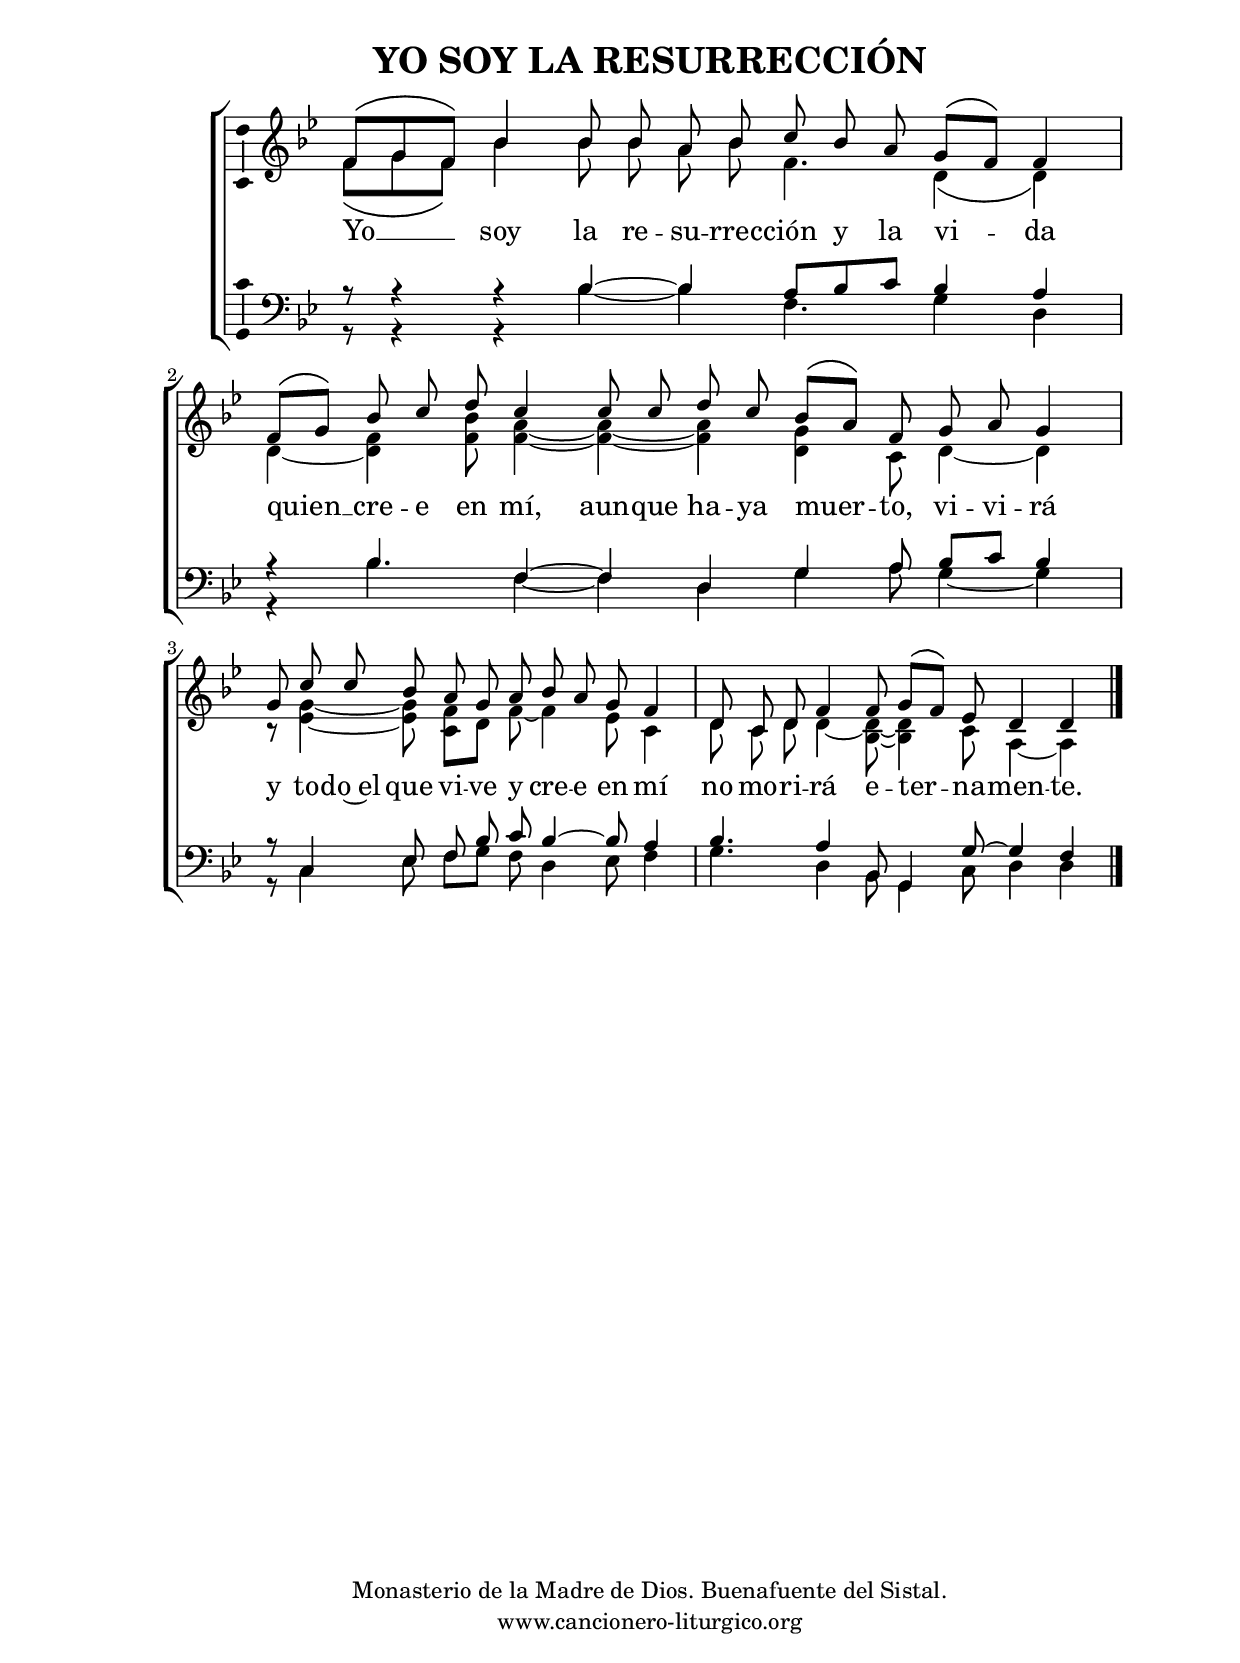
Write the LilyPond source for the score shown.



%versión de lilypond para la que se ha escrito esta partitura:
\version "2.16.0"

	%Tamaño papel
	#(set-default-paper-size "a4")
	%Tamaño partitura
	#(set-global-staff-size 20)
	%No responde al pulsar sobre una nota
	#(ly:set-option 'point-and-click #f)

%parámetros del encabezamiento:
\header {
	title = "YO SOY LA RESURRECCIÓN"
	%title = \markup{\fontsize #-1 "YO SOY LA RESURRECCIÓN"}
	subtitle = ""
	composer = ""
	poet = ""
	meter = ""
	arranger = ""
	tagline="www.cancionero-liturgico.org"
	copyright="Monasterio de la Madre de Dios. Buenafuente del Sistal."
	tiempo = ""
	usos = ""
	letra = "Yo soy la resurrección y la vida quien cree en mí, aunque haya muerto, vivirá y todo el que vive y cree en mí no morirá eternamente."
	}

%parámetros asociados al papel:
\paper  {
	oddHeaderMarkup = \markup {\fill-line { \on-the-fly #not-first-page \fromproperty #'header:title \on-the-fly #not-first-page \fromproperty #'header:composer }}
	evenHeaderMarkup = \markup {\fill-line { \fromproperty #'header:composer \fromproperty #'header:title }}
	#(set-paper-size "a4")
	print-page-number = ##f
	first-page-number = 1
	print-first-page-number = ##f
%	head-separation = 3.0 \cm
	top-margin = 2.0 \cm
%%%	bottom-margin = 0.0\cm
	bottom-margin = 0.5\cm
	left-margin = 3.0 \cm
	line-width = 16.0 \cm
	indent = 8\mm
	interscoreline = 2.\mm
	between-system-space = 15\mm
%	para que las partituras no llenen la hoja:
	ragged-bottom = ##t
%	idem para la última hoja:
	ragged-last-bottom = ##f
%	para que las partituras llenen el ancho del papel:
	ragged-last = ##f
	after-title-space = 2.5 \cm
%page-count=1
%system-count=3

	%Flexible Vertical Spacing
%	markup-markup-spacing =
%	#'((basic-distance . 5) (minimum-distance . 5) (padding . 2))
	markup-system-spacing =
	#'((basic-distance . 10) (minimum-distance . 10) (padding . 2))
	system-system-spacing =
	#'((basic-distance . 10) (minimum-distance . 10) (padding . 2))
	score-system-spacing =
	#'((basic-distance . 15) (minimum-distance . 15) (padding . 2))
%	top-system-spacing = % header
%	#'((basic-distance . 5) (minimum-distance . 0) (padding . 2))
%	top-markup-spacing =
%	#'((basic-distance . 5) (minimum-distance . 5) (padding . 2))
	last-bottom-spacing = % footer
	#'((basic-distance . 5) (minimum-distance . 5) (padding . 2))
%	score-markup-spacing =
%	#'((basic-distance . 5) (minimum-distance . 5) (padding . 2))

	}


%para incluir divisiones gregorianas
%\include "gregorian.ly"
%Ojo. Incluir este fichero implica desactivar la sentencia ragged-last = ##f
%Es decir, deja de justificar las partituras a la derecha


%parámetros que afectan a toda la partitura:
global =  {
	%clave de sol (G):
	\clef G
	%armadura:
%	\transpose e d
	\key bes \major
	\tempo 4=70
	\set Score.tempoHideNote = ##t

%Elimino los tempo que se van alternando:
\override Staff.TimeSignature #'stencil = ##f

	}


melodia =
%%%	\transpose a b
{
	\relative c' {

\autoBeamOff

<<
{
\voiceOne
\stemUp
\time 16/8
f8 \([g f]\) bes4 bes8 bes a bes c bes a g \([f]\) f4
\time 18/8
f8 \([g]\) bes c d c4 c8 c d c bes \([a]\) f g a g4
\time 12/8
g8 c c bes a g a bes a g f4
\time 13/8
d8 c d f4 f8 g \([f]\) ees d4 d
}
\new Voice {
\voiceTwo
\stemDown
\time 16/8
f8 \([g f]\) bes4 bes8 bes a bes f4. d4 \(d\)
\time 18/8
d4~<f d> <bes f>8 <a f>4~<a f>~<a f> <g d> c,8 d4~d
\time 12/8
r8 <g ees>4~<g ees>8 <f c> [d] f~f4 ees8 c4
\time 13/8
d8 c d d4~<d bes>8~<d bes>4 c8 a4~a
}
>>

\bar "|."

}
}

melodiaacom =
%%%	\transpose a b
{
	\relative c' {

\autoBeamOff

<<
{
\voiceOne
\stemUp
\time 16/8
r8 r4 r bes4~bes a8 [bes c] bes4 a
\time 18/8
r4 bes4. f4~f d g a8 bes [c] bes4
\time 12/8
r8 c,4 ees8 f bes c bes4~bes8 a4
\time 13/8
bes4. a4 bes,8 g4 g'8~g4 f
}
\new Voice {
\voiceTwo
\stemDown
\time 16/8
r8 r4 r bes4~bes f4. g4 d
\time 18/8
r4 bes'4. f4~f d g a8 g4~g
\time 12/8
r8 c,4 ees8 f [g] f d4 ees8 f4
\time 13/8
g4. d4 bes8 g4 c8 d4 d
}
>>

\bar "|."

}
}

texto = \lyricmode {
Yo __ soy la re -- su -- rrec -- ción y la vi -- da
quien __ cre -- e en mí, aun -- que ha -- ya muer -- to, vi -- vi -- rá
y to -- do~el que vi -- ve y cre -- e en mí
no mo -- ri -- rá e -- ter -- na -- men -- te.
	}


vozStaff = \context Voice = vozStaff
\with {\consists "Ambitus_engraver"}
<<
	\set Staff.instrumentName = ""
	\set Staff.shortInstrumentName = ""
	\set Staff.midiInstrument = #"acoustic grand"
	\set Staff.midiMinimumVolume = #0.7
	\set Staff.midiMaximumVolume = #0.9
	\global
	\melodia
	>>

vozacomStaff = \context Voice = vozacomStaff
\with {\consists "Ambitus_engraver"}
<<
	\set Staff.instrumentName = ""
	\set Staff.shortInstrumentName = ""
	\override Staff.StaffSymbol #'staff-space = #(magstep -0.35)
	\set Staff.midiInstrument = #"violin"
	\set Staff.midiMinimumVolume = #0.7
	\set Staff.midiMaximumVolume = #0.9
	\global
	%Cambio a clave de fa (F):
	\clef F
	\melodiaacom
	>>

textoStaff = \context Lyrics = textoStaff <<
%	\set vocalName =#"1. "
%	\set shortVocalName =#"1. "
	\lyricsto vozStaff \texto
	>>

\book {
	\score {
		\context ChoirStaff {
%			\override StaffGroup.SystemStartBracket #'collapse-height = #1
%			\override Score.SystemStartBar #'collapse-height = #1
			<<
			\vozStaff
			\textoStaff
			\vozacomStaff
			>>
			}
		\layout {
	    		\context {
				\Lyrics
				\override LyricText #'font-size = #2
				}
	   		 \context {
				\Score
				\override StaffSymbol #'staff-space = #(magstep +2)
				\override InstrumentName #'X-offset = #4.0
				\override InstrumentName #'font-series = #'bold
				}
			\context {
				\Staff
				\RemoveEmptyStaves
				%para que sea efectivo lo siguiente, hay que
				%quitar el ámbito. Si no, ya tiene algo que pintar
				\override VerticalAxisGroup #'remove-first = ##t
				}
			}
		}
	\score {
		\unfoldRepeats
		\context ChoirStaff {
			<<
			\vozStaff
			\vozacomStaff
			>>
			}
		\midi {
	  		\context {
	  			\Score
				tempoWholesPerMinute = #(ly:make-moment 70 4)
				}
			}
		}
	}


